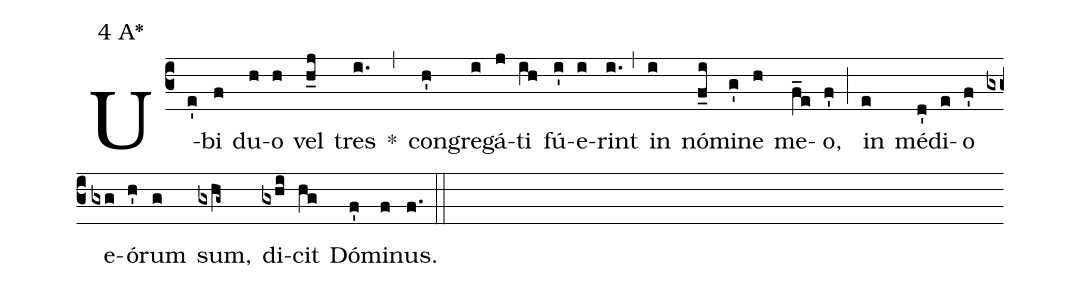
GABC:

mode:4 A*;
%%
(c3) U(e')bi(f) du(h)o(h) vel(h_j) tres(i.) *(,) con(h')gre(i)gá(j)ti(ih) fú(i')e(i)rint(i.) (,) in(i) nó(f_i)mi(g')ne(h) me(f_e)o,(f') (;) in(e) mé(d')di(e)o(f') e(gxg)ó(h')rum(g) sum,(gxhg~) di(gxhi)cit(hg) Dó(f')mi(f)nus.(f.) (::)
